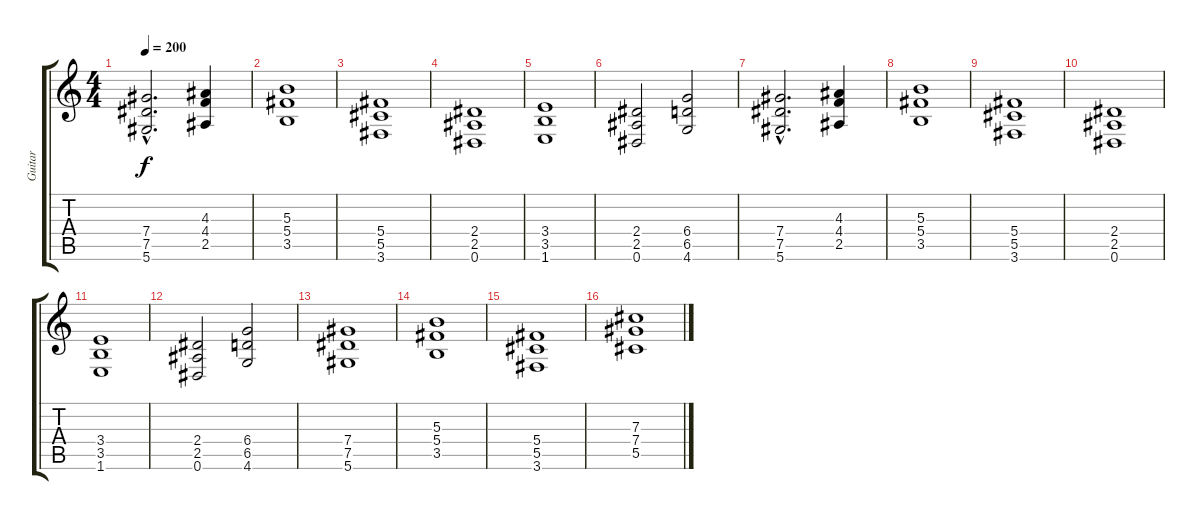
\track ("Guitar" "Guitar") {instrument distortionguitar}
\staff {score tabs}
\tuning (Eb4 Bb3 Gb3 Db3 Ab2 Eb2) {hide}
\ts (4 4)
\tempo 200
\clef g2
\ks c
(7.4{hac} 7.5{hac} 5.6{hac}).2{d dy f instrument distortionguitar} (4.3 4.4 2.5).4 |
(5.3 5.4 3.5).1 |
(5.4 5.5 3.6).1 |
(2.4 2.5 0.6).1 |
(3.4 3.5 1.6).1 |
(2.4 2.5 0.6).2 (6.4 6.5 4.6).2 |
(7.4{hac} 7.5{hac} 5.6{hac}).2{d} (4.3 4.4 2.5).4 |
(5.3 5.4 3.5).1 |
(5.4 5.5 3.6).1 |
(2.4 2.5 0.6).1 |
(3.4 3.5 1.6).1 |
(2.4 2.5 0.6).2 (6.4 6.5 4.6).2 |
(7.4 7.5 5.6).1 |
(5.3 5.4 3.5).1 |
(5.4 5.5 3.6).1 |
(7.3 7.4 5.5).1
